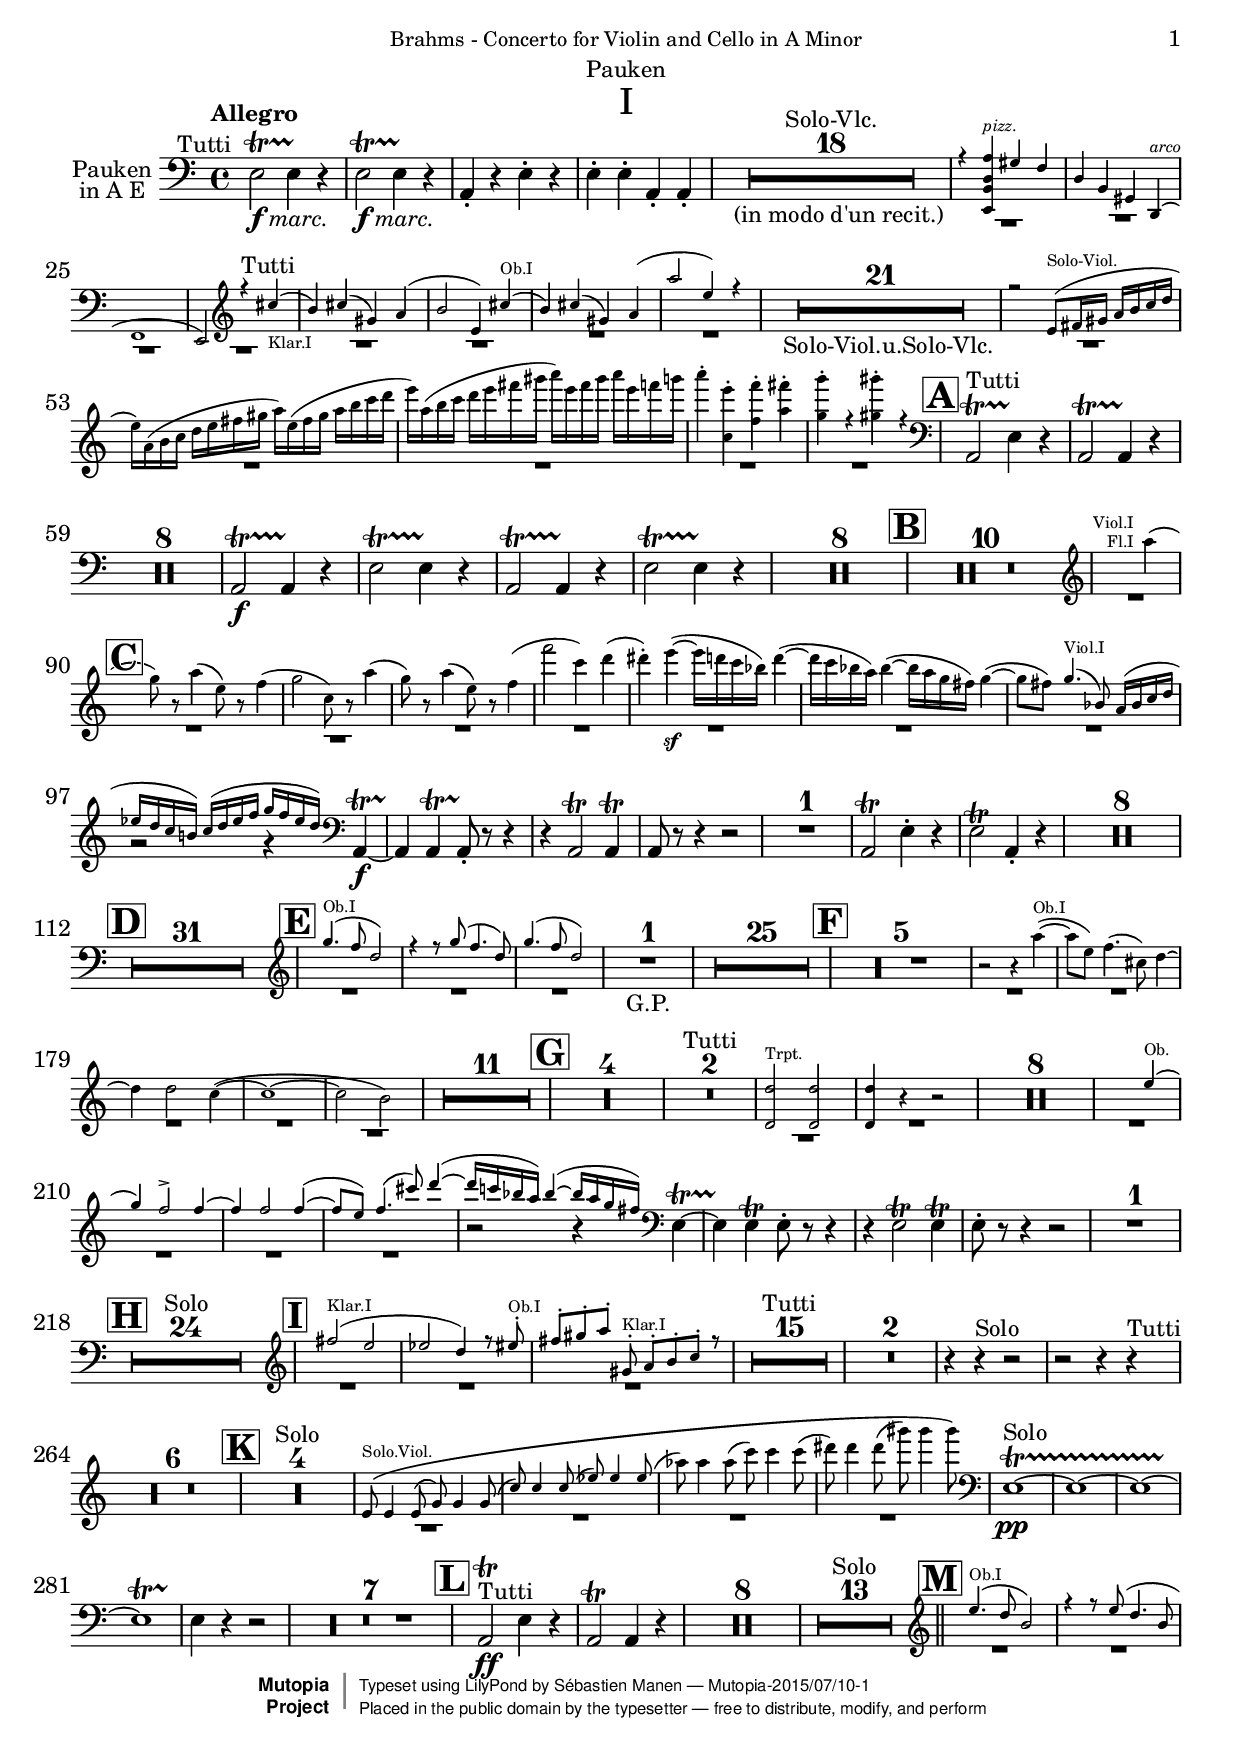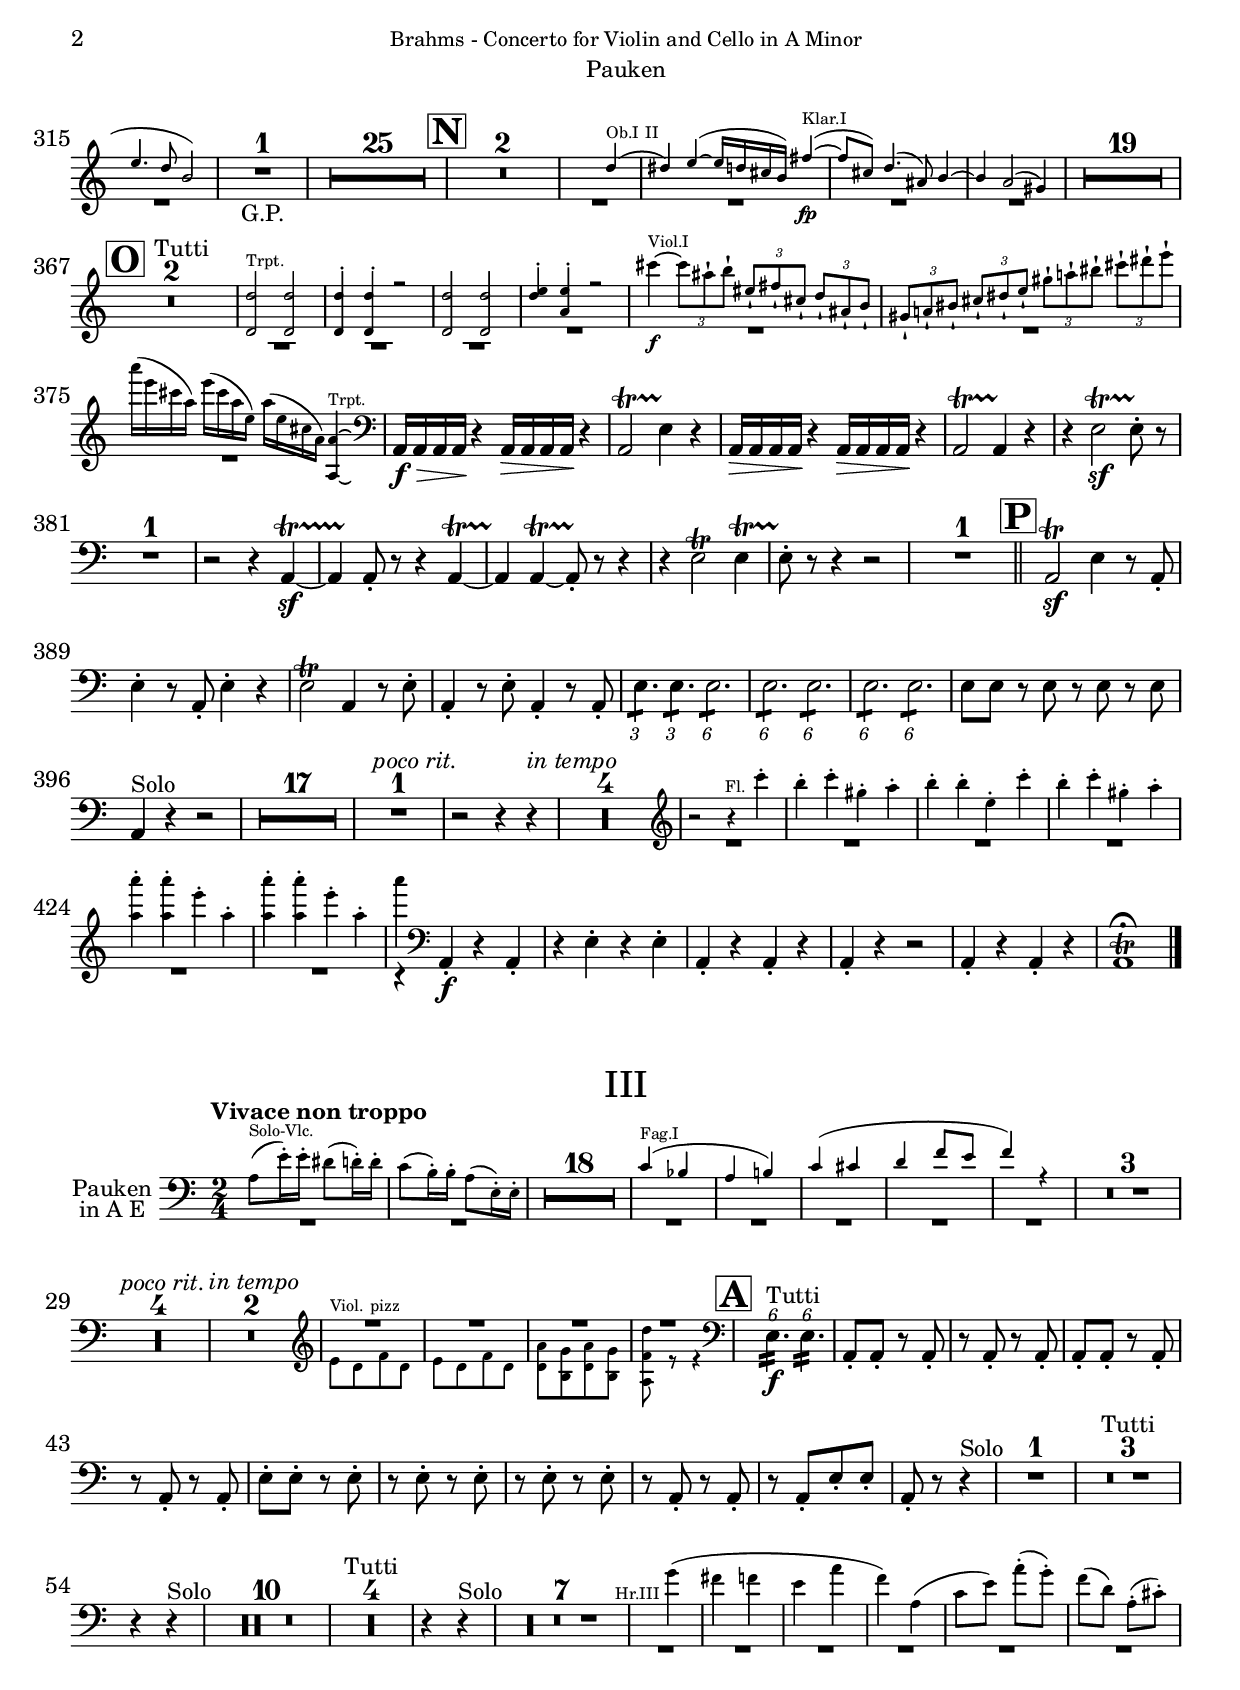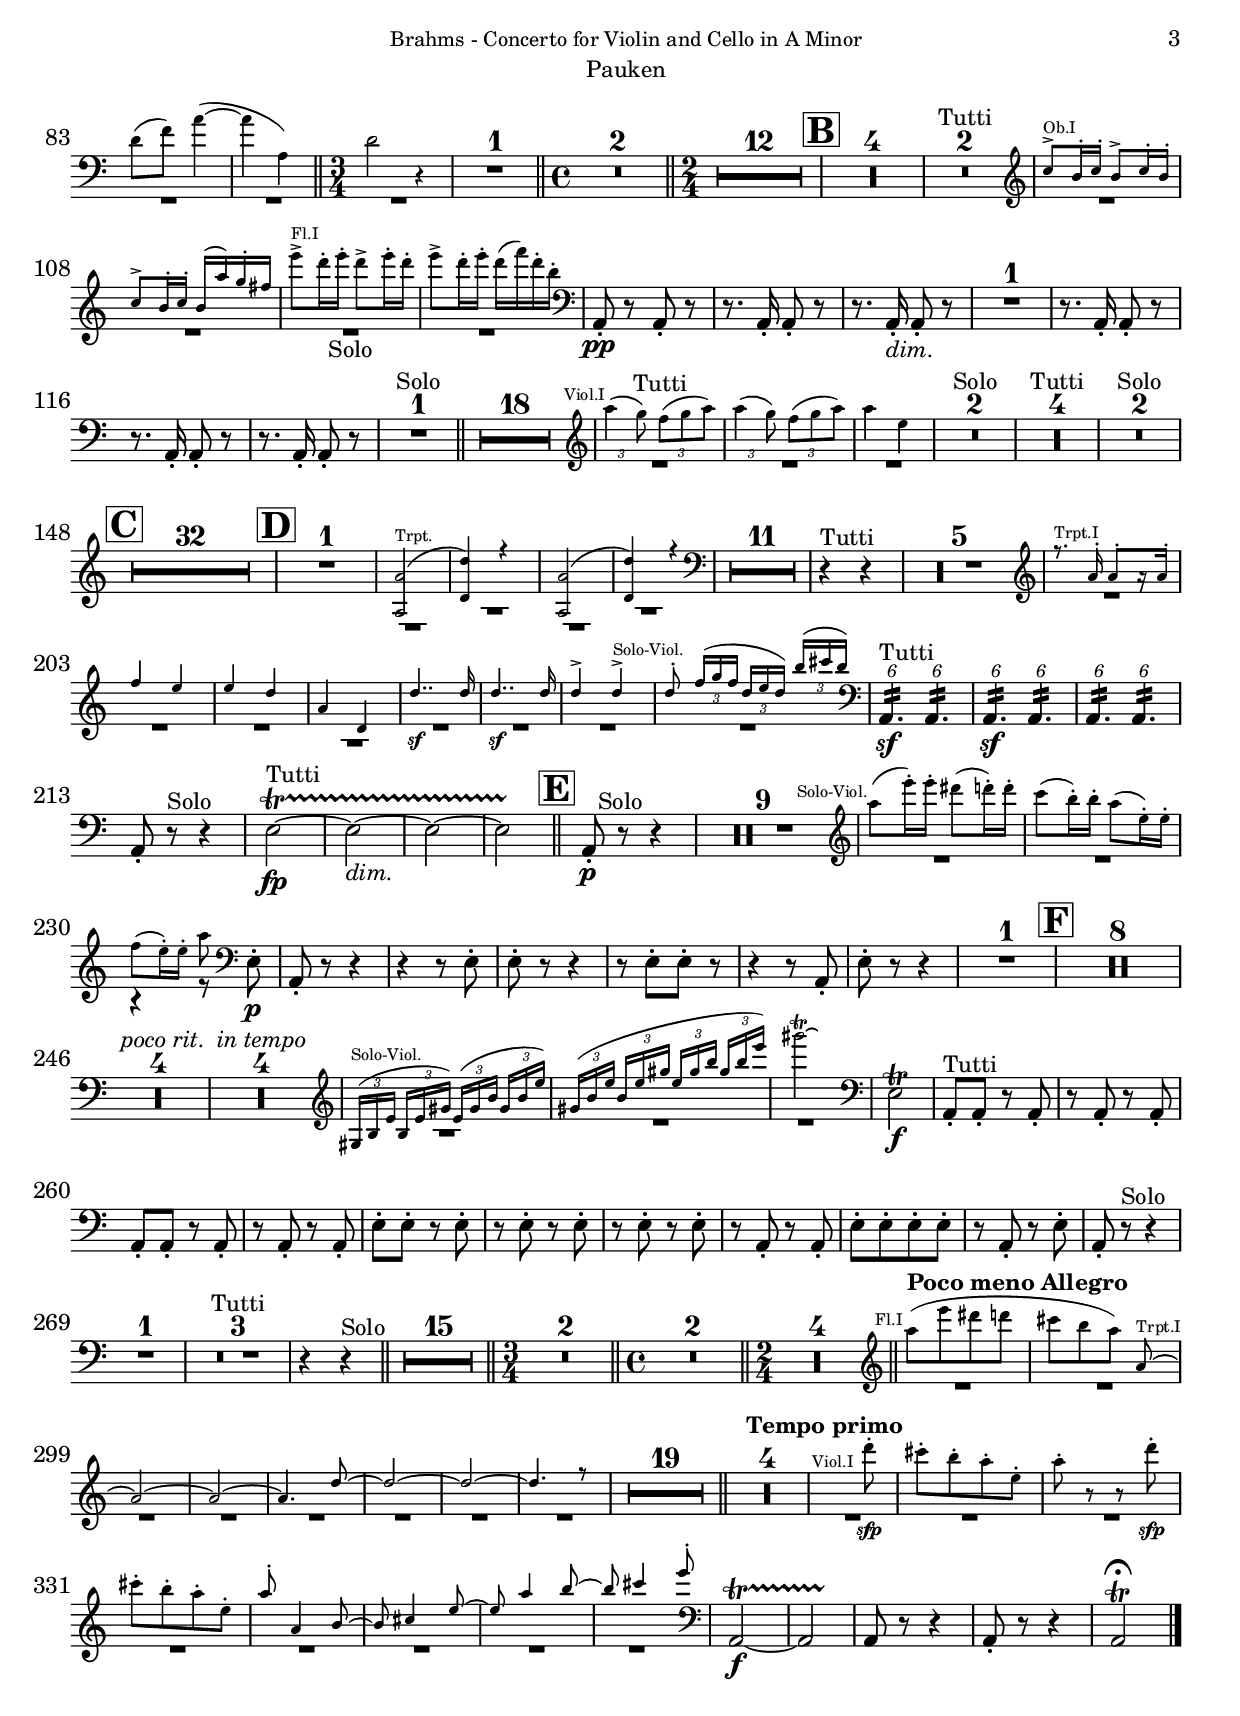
%###############################################################################
%#                               H E A D E R                                   #
%###############################################################################
%
%    Composer            : Johannes Brahms (1833 - 1897)
%    work                : Double Concerto for Violin and Violoncello 
%                          in A minor
%    Source              : Leipzig: Breitkopf & Härtel, 1926-27. Plate J.B. 14.
%    Type of score       : Score for Trumpets
%    Typesetter          : Sébastien MANEN
%    Date of initiation  : Thursday 20 April 2023, 19:50
%
%###############################################################################
%#                          I N C L U D E   F I L E S                          #
%###############################################################################
\version "2.24.1"
\include "./00-Common/DoubleConcerto_Header.ily"
%  work         : Double Concerto Op102
%  typesetter   : Sébastien MANEN
%  date         : Thursday 20 April 2023, 19:50
%###############################################################################
%#                      S H O R T C U T S   S E C T I O N                      #
%###############################################################################
arco = \markup {\italic arco}
benmarc = \markup {\italic {ben marc.}}
benmarccresc = \markup {\italic {ben marc. cresc.}}
crescmarkup = \markup {\italic cresc.}
crescmolto = \markup {\italic {cresc. molto}}
crescpocoapoco = \markup {\italic {cresc. poco a poco}}
dimmarkup = \markup {\italic dim.}
div = \markup {div.}
dolce = \markup {\italic {dolce}}
espress = \markup {\italic {espress.}}
espr = \markup {\italic {espr.}}
express = \markup {\italic {express.}}
flat = \markup { \tiny \flat}
gp = \markup {G.P.}
intempo = \markup {\italic {in tempo}}
legg = \markup {\italic legg.}
marc = \markup {\italic marc.}
marcecrescmolto = \markup {\italic {marc. e cresc. molto}}
moltocrescmark = \markup {\italic {molto cresc.}}
moltoleggieroedolce = \markup { \italic {molto leggiero e dolce}}
pizz = \markup {\italic pizz.}
pocorit = \markup {\italic {poco rit.}}
sempre = \markup {\italic sempre}
solo = \markup {Solo}
tutti = \markup {Tutti}
unis = \markup {unis.}
one = \markup {\tiny \number 1}
two = \markup {\tiny \number 2}
three = \markup {\tiny \number 3}
four = \markup {\tiny \number 4}
five = \markup {\tiny \number 5}
six = \markup {\tiny \number 6}
seven = \markup {\tiny \number 7}
eight = \markup {\tiny \number 8}
nine = \markup {\tiny \number 9}
ten = \markup {\tiny \number 10}
eleven = \markup {\tiny \number 11}
atempo = \markup {\italic {a tempo}}


esprM = \markup {\musicglyph #"scripts.espr"}
pespr = \markup {\dynamic p \musicglyph #"scripts.espr"}
ppespr = \markup {\dynamic pp \musicglyph #"scripts.espr"}


fdim = \markup {\dynamic f \italic dim.}
fespress = \markup {\dynamic f \italic espress.}
moltop = \markup {\italic molto \dynamic p}
pdolcesempre = \markup { \dynamic p \italic {dolce sempre}}
pf = \markup { \concat { \dynamic p \dynamic f } }
pocof = \markup { \italic poco \dynamic f}
pocofmadolce = \markup { \italic poco \dynamic f \italic {ma dolce}}
ppdim = \markup { \dynamic pp \italic dim.}
psempre = \markup {\dynamic p \italic sempre }
fbenmarc = \markup { \dynamic f \italic {ben marc.}}
fespr = \markup { \dynamic f \italic espr.}
ffmarc = \markup { \dynamic ff \italic {marc.}}
ffsempre = \markup {\dynamic ff \italic sempre}
fmarc = \markup { \dynamic f \italic marc.}
fsemprepiu = \markup { \dynamic f \italic {sempre più}}
mfcresc = \markup { \dynamic mf \italic cresc.}
mfdim = \markup {\dynamic mf \italic dim.}
pcresc = \markup { \dynamic p \italic cresc.}
pcrescmolto = \markup { \dynamic p \italic {cresc. molto}}
pdim = \markup { \dynamic p \italic dim.}
pdolce = \markup { \dynamic p \italic dolce}
piuf = \markup {\italic {più} \dynamic f}
piup = \markup {\italic {più} \dynamic p}
plegg = \markup { \dynamic p \italic legg.}
pmamarc = \markup { \dynamic p \italic {ma marc.}}
pmarc = \markup { \dynamic p \italic marc.}
pmarccresc = \markup { \dynamic p \italic { marc. cresc.}}
sempref = \markup { \italic sempre \dynamic f}
ppdolce = \markup { \dynamic pp \italic dolce }
ppsempre = \markup { \dynamic pp \italic {sempre}}

crescD = #(make-dynamic-script (markup #:normal-text #:italic "cresc."))
dimD = #(make-dynamic-script (markup #:normal-text #:italic "dim."))
fbenmarcD = #(make-dynamic-script (markup #:dynamic "f" #:normal-text #:italic "ben marc."))
fesprD = #(make-dynamic-script (markup #:dynamic "f" #:normal-text #:italic "espr."))
ffmarcD = #(make-dynamic-script (markup #:dynamic "ff" #:normal-text #:italic "marc."))
fmarcD = #(make-dynamic-script (markup #:dynamic "f" #:normal-text #:italic "marc."))
fdimD = #(make-dynamic-script (markup #:dynamic "f" #:normal-text #:italic "dim."))
fsemprepiuD = #(make-dynamic-script (markup #:dynamic "f" #:normal-text #:italic "sempre più"))
mfcrescD = #(make-dynamic-script (markup #:dynamic "mf" #:normal-text #:italic "cresc."))
mfdimD = #(make-dynamic-script (markup #:dynamic "mf" #:normal-text #:italic "dim."))
pcrescD = #(make-dynamic-script (markup #:dynamic "p" #:normal-text #:italic "cresc."))
pcrescmoltoD = #(make-dynamic-script (markup #:dynamic "p" #:normal-text #:italic "cresc. molto"))
pdimD = #(make-dynamic-script (markup #:dynamic "p" #:normal-text #:italic "dim."))
ppdimD = #(make-dynamic-script (markup #:dynamic "pp" #:normal-text #:italic "dim."))
pdolceD = #(make-dynamic-script (markup #:dynamic "p" #:normal-text #:italic "dolce"))
piufD = #(make-dynamic-script (markup #:normal-text #:italic "più" #:dynamic "f"))
piupD = #(make-dynamic-script (markup #:normal-text #:italic "più" #:dynamic "p"))
pleggD = #(make-dynamic-script (markup #:dynamic "p" #:normal-text #:italic "legg."))
pmamarcD = #(make-dynamic-script (markup #:dynamic "p" #:normal-text #:italic "ma marc."))
pmarcD = #(make-dynamic-script (markup #:dynamic "p" #:normal-text #:italic "marc."))
semprefD = #(make-dynamic-script (markup #:normal-text #:italic "sempre" #:dynamic "f"))
pocofD = #(make-dynamic-script (markup #:normal-text #:italic "poco" #:dynamic "f"))
ppsempreD = #(make-dynamic-script (markup #:dynamic "pp" #:normal-text #:italic "sempre"))

fpp = #(make-dynamic-script "fpp")
rf = #(make-dynamic-script "rf")
pfD = #(make-dynamic-script "pf")

noFlag = \once \omit Flag
omitBeam = \once \omit Beam


% fonction
mmrLength = #(define-music-function
	(length)
	(number?)
	#{
		\once \override MultiMeasureRest.space-increment = #length
	#}
)
mmrPos = #(define-music-function
	(position)
	(number?)
	#{
		\once \override MultiMeasureRest.staff-position = #(- position 2)
	#}
)
no = {
	\undo \omit MultiMeasureRestNumber
}

ni = {
	\omit MultiMeasureRestNumber
}

textPriority = #(define-music-function
	(parser location priority)
	(number?)
	#{
		\once \override TextScript.script-priority = #priority
	#}
)

markEO = #(define-music-function
	(offset)
	(pair?)
	#{
		\once \override TextScript.layer = #3
		\once \override TextScript.extra-offset = #offset
		\once \override TextScript.whiteout = ##t
		\once \override TextScript.whiteout-style = #'outline
	#}
)

hairpinShorten = #(define-music-function
	(shortLength)
	(pair?)
	#{
		\once \override Hairpin.shorten-pair = #shortLength
	#}
)

tupletOffset = #(define-music-function
	(offset)
	(number?)
	#{
		\once \override TupletNumber.Y-offset = #offset 
	#}
)

dynEO = #(define-music-function
	(offset)
	(pair?)
	#{
		\once \override DynamicText.extra-offset = #offset
		\once \override DynamicText.whiteout = ##t
		\once \override DynamicText.whiteout-style = #'outline
	#}
)

stemOffset = #(define-music-function
	(offset)
	(number?)
	#{
		\once \offset length #offset Stem
	#}
)

beamOffset = #(define-music-function
	(position)
	(pair?)
	#{
		\once \offset positions #position Beam
	#}
)


hairpinEO = #(define-music-function
	(offset)
	(pair?)
	#{
		\once \override Hairpin.extra-offset = #offset
		\once \override Hairpin.whiteout = ##t
		\once \override Hairpin.whiteout-style = #'outline
	#}
)

aIIXoffset = #(define-music-function
	(offset)
	(number?)
	#{
		\once \override CombineTextScript.X-offset = #offset
	#}
)

markWhiteout = {
	\once \override Score.RehearsalMark.layer = #3
	\once \override Score.RehearsalMark.whiteout = #0.75
	\once \override Score.RehearsalMark.whiteout-style = #'outline
}

flattrillmark = \markup { 
	\hspace #1.1
	\concat { 
		\general-align #Y #CENTER {
			\musicglyph #"scripts.trill" 
			\hspace #0.45
			\tiny \flat 
		}
	}
}

trillSpanPadding = #(define-music-function
	(padding)
	(number?)
	#{
		\once \override TrillSpanner.bound-details.right.padding = #padding
	#}
)

markXoffset = #(define-music-function
	(offset)
	(number?)
	#{
		\once \override Score.RehearsalMark.self-alignment-X = #(- offset)
	#}
)

textInSlur = {
	\once \override TextScript.outside-staff-priority = ##f
	\once \override TextScript.slur-padding = #0
	%\once \override TextScript.avoid-slur = #'around
}

scriptInStaff = {
	\once \override Script.outside-staff-priority = ##f
	\once \override Script.slur-padding = #0
	%\once \override Script.avoid-slur = #'around
}


whiteoutMarkup = {
	\once \override Hairpin.layer = #4
	\once \override TextScript.layer = #3
	\once \override TextScript.whiteout = ##t
	\once \override TextScript.whiteout-style = #'outline
}


% https://lists.gnu.org/archive/html/lilypond-user/2020-12/msg00160.html
#(define my-script-alist
	(
		append `(
			(marcato
				(script-stencil . (feta . ("dmarcato" . "umarcato")))
				(padding . 0.20)
				(avoid-slur . outside)
				;;(staff-padding . ())
				(quantize-position . #t)
				(side-relative-direction . ,DOWN))
			(staccatissimo
				(avoid-slur . outside)
				(quantize-position . #t)
				(script-stencil . (feta . ("dstaccatissimo" . "ustaccatissimo")))
				(padding . 0.20)
				(skyline-horizontal-padding . 0.10)
				(side-relative-direction . ,DOWN)
				(toward-stem-shift . 1.0)
				(toward-stem-shift-in-column . 0.0))
		)
	default-script-alist)
)

beamGap = #(define-music-function
	(gap)
	(number?)
	#{
		\once \override Beam.auto-knee-gap = #gap
	#}
)

InCueContext = {
	\override Beam.beam-thickness = #0.30 % 0.30
	\override StemTremolo.beam-thickness = #0.35 % 0.30
	\override Beam.length-fraction = #0.67 % 0.8
	\override Stem.length-fraction = #0.8 % 0.8
%	\override Stem.length = #7
%	\override Beam.length = #7
	\set fontSize = #-3 %-3
}

OutCueContext = {
	\revert Beam.beam-thickness
	\revert StemTremolo.beam-thickness
	\revert Beam.length-fraction
	\revert Stem.length-fraction
%	\override Stem.length = #7
%	\override Beam.length = #7
	\unset fontSize
}

mmrnDown = {
	\once \override MultiMeasureRestNumber.direction = #-1 
}

tempoXoffset = #(define-music-function
	(offset)
	(number?)
	#{
		\once \override Score.MetronomeMark.X-offset = #offset
	#}
)

shiftNote = \once \override NoteColumn.force-hshift = #1

tupletExtraOffset = #(define-music-function
	(offset)
	(pair?)
	#{
		\once \override TupletNumber.extra-offset = #offset 
	#}
)



%%%%%%%%%%%%%%%%%%%%%%%%%%%%%%%%%%%%%%%%%%%%%%%%%%%%%%%%%%%%%%%%%%%%%%%%%%%%%%%%


%aIIOmit = \once \omit Voice.CombineTextScript

%aIIExtraOffset = #(define-music-function
%	(extraoffset)
%	(pair?)
%	#{
%		\once \override CombineTextScript.extra-offset = #extraoffset
%	#}
%)

%arpeggioPadding = #(define-music-function
%	(padding)
%	(number?)
%	#{
%		\once \override Voice.Arpeggio.padding = #padding
%	#}
%)

%beamLeftTwoRightOne = {
%	\set stemLeftBeamCount = #2
%	\set stemRightBeamCount = #1
%}

%beamLeftOneRightTwo = {
%	\set stemLeftBeamCount = #1
%	\set stemRightBeamCount = #2
%}

%setBeamTriple = { 
%	\set subdivideBeams = ##t
%	\set baseMoment = #(ly:make-moment 1/8)
%	\set beatStructure = 2,2,2
%}

%crescText = #(define-music-function
%	(cresctext)
%	(markup?)
%	#{
%		\once \set crescendoText = \markup {\italic { #cresctext } }
%		\once \set crescendoSpanner = #'text
%	#}
%)
%dimText = #(define-music-function
%	(cresctext)
%	(markup?)
%	#{
%		\once \set decrescendoText = \markup {\italic { #cresctext } }
%		\once \set decrescendoSpanner = #'text
%	#}
%)


%dynSpanYoffset = #(define-music-function
%	(offset)
%	(number?)
%	#{
%		\once \override DynamicTextSpanner.bound-details.right.Y = #offset
%	#}
%)


%mmrMinLength = #(define-music-function
%	(length)
%	(number?)
%	#{
%		\once \override MultiMeasureRest.minimum-length = #length
%	#}
%)

%mmrCondens = \once \override MultiMeasureRest.springs-and-rods = #ly:spanner::set-spacing-rods 

%omitMMRN = \omit MultiMeasureRestNumber


%markYoffset = #(define-music-function
%	(offset)
%	(number?)
%	#{
%		\once \override Score.RehearsalMark.Y-offset = #offset
%	#}
%)

%noteShift = #(define-music-function
%	(shift)
%	(number?)
%	#{
%		\once \override NoteColumn.force-hshift = #shift
%	#}
%)

%no = {
%	\undo \omit MultiMeasureRestNumber
%}


%ni = {
%	\omit MultiMeasureRestNumber
%}

%ottavaShorten = #(define-music-function
%	(value)
%	(pair?)
%	#{
%		\once \override Staff.OttavaBracket.shorten-pair = #value
%	#}
%)

%setSextolet = {
%	\set subdivideBeams = ##t
%	\set baseMoment = #(ly:make-moment 1/8)
%	\set beatStructure = 2,2,2,2
%	\override TupletNumber.Y-offset = #-3
%	\override TupletNumber.avoid-slur = #'ignore
%}
%unsetSextolet = {
%	\set subdivideBeams = ##f
%	\revert TupletNumber.Y-offset
%	\revert TupletNumber.avoid-slur
%}


%textOsp = #(define-music-function
%	(prio)
%	(number?)
%	#{
%		\once \override TextScript.outside-staff-priority = #prio
%	#}
%)

%tempoDown = \once \override Score.MetronomeMark.direction = #-1 

%tempoExtraOffset = #(define-music-function
%	(offset)
%	(pair?)
%	#{
%		\once \override Score.MetronomeMark.extra-offset = #offset
%	#}
%)
%tempoEO = #(define-music-function
%	(offset)
%	(pair?)
%	#{
%		\once \override Score.MetronomeMark.extra-offset = #offset
%	#}
%)


%tupletAvoidSlur = \once \override TupletNumber.avoid-slur = #'ignore

%omitTupletNumber = \once \omit Voice.TupletNumber


%tremoloPosition = #(define-music-function
%	(position)
%	(number?)
%	#{
%		\once \override StemTremolo.Y-offset = #position
%	#}
%)

%trillSpanCustom = #(define-music-function
%	(length markup)
%	(number? markup?)
%	% function to create a trill spanner with :
%	%	- specified length
%	%	- specified markup
%	#{
%		\once \override TrillSpanner.minimum-length = #length
%		\once \override TrillSpanner.springs-and-rods = #ly:spanner::set-spacing-rods
%		\once \override Score.TrillSpanner.bound-details.left.text = #markup
%	#}
%)

%trillSpanPadding = #(define-music-function
%	(padding)
%	(number?)
%	% function to create a trill spanner with :
%	%	- specified padding to avoid overlap
%	#{
%		\once \override TrillSpanner.bound-details.right.padding = #padding
%	#}
%)


%naturaltrill = \once \override TrillSpanner.bound-details.left.text = \markup {
%	\concat { 
%		\musicglyph #"scripts.trill" \translate #'(0.5 . 1.05) \tiny \natural 
%	}
%}
%flattrill = \once \override TrillSpanner.bound-details.left.text = \markup {
%	\concat { 
%		\musicglyph #"scripts.trill" \translate #'(0.6 . 0.52) \tiny \flat 
%	}
%}
%sharptrill = \once \override TrillSpanner.bound-details.left.text = \markup {
%	\concat { 
%		\musicglyph #"scripts.trill" \translate #'(0.5 . 1.05) \tiny \sharp  
%	}
%}

%trillflat = \markup { 
%	\general-align #X #CENTER 
%	\concat { 
%		\hspace #2.4 \musicglyph #"scripts.trill" 
%		\translate #'(0.5 . 0.49) \tiny \flat 
%	}
%}



%voltaShorten = #(define-music-function
%	(shortLength)
%	(pair?)
%	#{
%		\once \override Score.VoltaBracket.shorten-pair = #shortLength
%	#}
%)

%whiteoutRehearsalMark = {
%	\override Score.StaffSymbol.layer = #4
%	\override Score.RehearsalMark.layer = #3
%	\once \override Score.RehearsalMark.whiteout = ##t
%	%\once \override Score.RehearsalMark.whiteout-style = #'outline
%}


%whiteoutDynamic = {
%	\once \override DynamicText.whiteout = ##t
%	\once \override DynamicText.whiteout-style = #'outline
%}

%whiteoutMetronomeMark = {
%	\once \override Score.MetronomeMark.whiteout = ##t
%	\once \override Score.MetronomeMark.whiteout-style = #'outline
%}


\include "./00-Common/DoubleConcerto_PaperParts.ily"
\include "./00-Common/DoubleConcerto_LayoutParts.ily"
\include "./00-Common/DoubleConcerto_timeMvt.ily"
%  work         : Double Concerto Op102
%  typesetter   : Sébastien MANEN
%  date         : Thursday 20 April 2023, 19:50
%###############################################################################
%#                    V O I C E   N A M E   :   F L O T E N                    #
%###############################################################################
nameFloteIMvtI = {
	\set Staff.instrumentName = #"Flote I"
	\set Staff.shortInstrumentName = #""
	\set Staff.midiInstrument = #"flute"
}
nameFloteIMvtII = {
	\set Staff.instrumentName = #"Flote I"
	\set Staff.shortInstrumentName = #""
	\set Staff.midiInstrument = #"flute"
}
nameFloteIMvtIII = {
	\set Staff.instrumentName = #"Flote I"
	\set Staff.shortInstrumentName = #""
	\set Staff.midiInstrument = #"flute"
}
nameFloteIIMvtI = {
	\set Staff.instrumentName = #"Flote II"
	\set Staff.shortInstrumentName = #""
	\set Staff.midiInstrument = #"flute"
}
nameFloteIIMvtII = {
	\set Staff.instrumentName = #"Flote II"
	\set Staff.shortInstrumentName = #""
	\set Staff.midiInstrument = #"flute"
}
nameFloteIIMvtIII = {
	\set Staff.instrumentName = #"Flote II"
	\set Staff.shortInstrumentName = #""
	\set Staff.midiInstrument = #"flute"
}
%###############################################################################
%#                     V O I C E   N A M E   :   O B O E                       #
%###############################################################################
nameOboeIMvtI = {
	\set Staff.instrumentName = #"Oboe I"
	\set Staff.shortInstrumentName = #""
	\set Staff.midiInstrument = #"oboe"
}
nameOboeIMvtII = {
	\set Staff.instrumentName = #"Oboe I"
	\set Staff.shortInstrumentName = #""
	\set Staff.midiInstrument = #"oboe"
}
nameOboeIMvtIII = {
	\set Staff.instrumentName = #"Oboe I"
	\set Staff.shortInstrumentName = #""
	\set Staff.midiInstrument = #"oboe"
}
nameOboeIIMvtI = {
	\set Staff.instrumentName = #"Oboe II"
	\set Staff.shortInstrumentName = #""
	\set Staff.midiInstrument = #"oboe"
}
nameOboeIIMvtII = {
	\set Staff.instrumentName = #"Oboe II"
	\set Staff.shortInstrumentName = #""
	\set Staff.midiInstrument = #"oboe"
}
nameOboeIIMvtIII = {
	\set Staff.instrumentName = #"Oboe II"
	\set Staff.shortInstrumentName = #""
	\set Staff.midiInstrument = #"oboe"
}
%###############################################################################
%#               V O I C E   N A M E   :   K L A R I N E T E N                 #
%###############################################################################
nameKlarinetIMvtI = {
	\set Staff.instrumentName = \markup {
		\center-column { \lower #1.5 "Klarinet I" "in A" }
	}
	\set Staff.shortInstrumentName = #""
	\set Staff.midiInstrument = #"clarinet"
}
nameKlarinetIMvtII = {
	\set Staff.instrumentName = \markup {
		\center-column { \lower #1.5 "Klarinet I" "in A" }
	}
	\set Staff.shortInstrumentName = #""
	\set Staff.midiInstrument = #"clarinet"
}
nameKlarinetIMvtIII = {
	\set Staff.instrumentName = \markup {
		\center-column { \lower #1.5 "Klarinet I" "in A" }
	}
	\set Staff.shortInstrumentName = #""
	\set Staff.midiInstrument = #"clarinet"
}
nameKlarinetIIMvtI = {
	\set Staff.instrumentName = \markup {
		\center-column { \lower #1.5 "Klarinet II" "in A" }
	}
	\set Staff.shortInstrumentName = #""
	\set Staff.midiInstrument = #"clarinet"
}
nameKlarinetIIMvtII = {
	\set Staff.instrumentName = \markup {
		\center-column { \lower #1.5 "Klarinet II" "in A" }
	}
	\set Staff.shortInstrumentName = #""
	\set Staff.midiInstrument = #"clarinet"
}
nameKlarinetIIMvtIII = {
	\set Staff.instrumentName = \markup {
		\center-column { \lower #1.5 "Klarinet II" "in A" }
	}
	\set Staff.shortInstrumentName = #""
	\set Staff.midiInstrument = #"clarinet"
}
%###############################################################################
%#                  V O I C E   N A M E   :   F A G O T T O                    #
%###############################################################################
nameFagottoIMvtI = {
	\set Staff.instrumentName = #"Fagotto I"
	\set Staff.shortInstrumentName = #""
	\set Staff.midiInstrument = #"bassoon"
}
nameFagottoIMvtII = {
	\set Staff.instrumentName = #"Fagotto I"
	\set Staff.shortInstrumentName = #""
	\set Staff.midiInstrument = #"bassoon"
}
nameFagottoIMvtIII = {
	\set Staff.instrumentName = #"Fagotto I"
	\set Staff.shortInstrumentName = #""
	\set Staff.midiInstrument = #"bassoon"
}
nameFagottoIIMvtI = {
	\set Staff.instrumentName = #"Fagotto II"
	\set Staff.shortInstrumentName = #""
	\set Staff.midiInstrument = #"bassoon"
}
nameFagottoIIMvtII = {
	\set Staff.instrumentName = #"Fagotto II"
	\set Staff.shortInstrumentName = #""
	\set Staff.midiInstrument = #"bassoon"
}
nameFagottoIIMvtIII = {
	\set Staff.instrumentName = #"Fagotto II"
	\set Staff.shortInstrumentName = #""
	\set Staff.midiInstrument = #"bassoon"
}
%###############################################################################
%#                     V O I C E   N A M E   :   H O R N                       #
%###############################################################################
nameHornIMvtI = {
	\set Staff.instrumentName = \markup {
		\center-column {
			\lower #1 "Horn I"  "in E"
		}
	}
	\set Staff.shortInstrumentName = #""
	\set Staff.midiInstrument = #"trombone"
}
nameHornIMvtII = {
	\set Staff.instrumentName = \markup {
		\center-column {
			\lower #1 "Horn I" "in D"
		}
	}
	\set Staff.shortInstrumentName = #""
	\set Staff.midiInstrument = #"trombone"
}
nameHornIMvtIII = {
	\set Staff.instrumentName = \markup {
		\center-column {
			\lower #1 "Horn I" "in E"
		}
	}
	\set Staff.shortInstrumentName = #""
	\set Staff.midiInstrument = #"trombone"
}
nameHornIIMvtI = {
	\set Staff.instrumentName = \markup {
		\center-column {
			\lower #1 "Horn II" "in E"
		}
	}
	\set Staff.shortInstrumentName = #""
	\set Staff.midiInstrument = #"trombone"
}
nameHornIIMvtII = {
	\set Staff.instrumentName = \markup {
		\center-column {
			\lower #1 "Horn II" "in E"
		}
	}
	\set Staff.shortInstrumentName = #""
	\set Staff.midiInstrument = #"trombone"
}
nameHornIIMvtIII = {
	\set Staff.instrumentName = \markup {
		\center-column {
			\lower #1 "Horn II" "in D"
		}
	}
	\set Staff.shortInstrumentName = #""
	\set Staff.midiInstrument = #"trombone"
}
nameHornIIIMvtI = {
	\set Staff.instrumentName = \markup {
		\center-column {
			\lower #1 "Horn III" "in D"
		}
	}
	\set Staff.shortInstrumentName = #""
	\set Staff.midiInstrument = #"trombone"
}
nameHornIIIMvtII = {
	\set Staff.instrumentName = \markup {
		\center-column {
			\lower #1 "Horn III" "in F"
		}
	}
	\set Staff.shortInstrumentName = #""
	\set Staff.midiInstrument = #"trombone"
}
nameHornIIIMvtIII = {
	\set Staff.instrumentName = \markup {
		\center-column {
			\lower #1 "Horn III" "in D"
		}
	}
	\set Staff.shortInstrumentName = #""
	\set Staff.midiInstrument = #"trombone"
}
nameHornIVMvtI = {
	\set Staff.instrumentName = \markup {
		\center-column {
			\lower #1 "Horn IV" "in D"
		}
	}
	\set Staff.shortInstrumentName = #""
	\set Staff.midiInstrument = #"trombone"
}
nameHornIVMvtII = {
	\set Staff.instrumentName = \markup {
		\center-column {
			\lower #1 "Horn IV" "in F"
		}
	}
	\set Staff.shortInstrumentName = #""
	\set Staff.midiInstrument = #"trombone"
}
nameHornIVMvtIII = {
	\set Staff.instrumentName = \markup {
		\center-column {
			\lower #1 "Horn IV" "in D"
		}
	}
	\set Staff.shortInstrumentName = #""
	\set Staff.midiInstrument = #"trombone"
}
%###############################################################################
%#                  V O I C E   N A M E   :   T R U M P E T                    #
%###############################################################################
nameTrumpetIMvtI = {
	\set Staff.instrumentName = \markup {
		\center-column {
			\lower #1 "Trumpet I" " in D"
		}
	}
	\set Staff.shortInstrumentName = #""
	\set Staff.midiInstrument = #"trumpet"
}
nameTrumpetIMvtII = {
	\set Staff.instrumentName = \markup {
		\center-column {
			\lower #1 "Trumpet I" " in D"
		}
	}
	\set Staff.shortInstrumentName = #""
	\set Staff.midiInstrument = #"trumpet"
}
nameTrumpetIMvtIII = {
	\set Staff.instrumentName = \markup {
		\center-column {
			\lower #1 "Trumpet I" " in D"
		}
	}
	\set Staff.shortInstrumentName = #""
	\set Staff.midiInstrument = #"trumpet"
}
nameTrumpetIIMvtI = {
	\set Staff.instrumentName = \markup {
		\center-column {
			\lower #1 "Trumpet II" " in D"
		}
	}
	\set Staff.shortInstrumentName = #""
	\set Staff.midiInstrument = #"trumpet"
}
nameTrumpetIIMvtII = {
	\set Staff.instrumentName = \markup {
		\center-column {
			\lower #1 "Trumpet II" " in D"
		}
	}
	\set Staff.shortInstrumentName = #""
	\set Staff.midiInstrument = #"trumpet"
}
nameTrumpetIIMvtIII = {
	\set Staff.instrumentName = \markup {
		\center-column {
			\lower #1 "Trumpet II" " in D"
		}
	}
	\set Staff.shortInstrumentName = #""
	\set Staff.midiInstrument = #"trumpet"
}
%###############################################################################
%#                           V O I C E   N A M E S                             #
%###############################################################################
namePaukenMvtI = {
	\set Staff.instrumentName = \markup {
		\center-column {
			\lower #1 "Pauken" "in A E" 
		}
	}
	\set Staff.shortInstrumentName = #""
	\set Staff.midiInstrument = #"timpani"
}
namePaukenMvtIII = {
	\set Staff.instrumentName = \markup {
		\center-column {
			\lower #1 "Pauken" "in A E" 
		}
	}
	\set Staff.shortInstrumentName = #""
	\set Staff.midiInstrument = #"timpani"
}
%###############################################################################
%#                           V O I C E   N A M E S                             #
%###############################################################################
nameVoiceXVI = {
	\set Staff.instrumentName = #"Solo Violin"
	\set Staff.shortInstrumentName = \markup {
		\center-column {
			\lower #1 \line { "Solo-" }
			\line { "Vln" }
		}
	}
	\set Staff.midiInstrument = #"violin"
}
%###############################################################################
%#                           V O I C E   N A M E S                             #
%###############################################################################
nameVoiceXVII = {
	\set Staff.instrumentName = #"Solo Vlc"
	\set Staff.shortInstrumentName = \markup {
		\center-column {
			\lower #1 \line { "Solo-" }
			\line { "Vlc" }
		}
	}
	\set Staff.midiInstrument = #"cello"
}
%###############################################################################
%#                           V O I C E   N A M E S                             #
%###############################################################################
nameVoiceXVIII = {
	\set Staff.instrumentName = #"Violin I"
	\set Staff.shortInstrumentName = #"Vln I"
	\set Staff.midiInstrument = #"violin"
}
%###############################################################################
%#                           V O I C E   N A M E S                             #
%###############################################################################
nameVoiceXIX = {
	\set Staff.instrumentName = #"Violin II"
	\set Staff.shortInstrumentName = #"Vln II"
	\set Staff.midiInstrument = #"violin"
}
%###############################################################################
%#                           V O I C E   N A M E S                             #
%###############################################################################
nameVoiceXX = {
	\set Staff.instrumentName = #"Bratsche"
	\set Staff.shortInstrumentName = #"Br"
	\set Staff.midiInstrument = #"viola"
}
%###############################################################################
%#                           V O I C E   N A M E S                             #
%###############################################################################
nameVoiceXXI = {
	\set Staff.instrumentName = #"Violoncell"
	\set Staff.shortInstrumentName = #"Vlc"
	\set Staff.midiInstrument = #"cello"
}
%###############################################################################
%#                           V O I C E   N A M E S                             #
%###############################################################################
nameVoiceXXII = {
	\set Staff.instrumentName = #"Kontrabaß"
	\set Staff.shortInstrumentName = #"K.B."
	\set Staff.midiInstrument = #"contrabass"
}

\include "./00-Common/DoubleConcerto_CueVoice.ily"
%  work         : Double Concerto Op102
%  typesetter   : Sébastien MANEN
%  date         : Thursday 20 April 2023, 19:50
%###############################################################################
%#                       T E M P I  C O N D U C T O R S                        #
%###############################################################################
tempiMvtI = {
	\tempo "Allegro"
	s1*413
	% bar 414
	\tempo "poco rit."
	s1 s2.
	% bar 415.75
	\tempo "in tempo"
}
tempiMvtII = {
	\tempo "Andante"
}
tempiMvtIII = {
	\tempo "Vivace non troppo"
	s2*28
	% bar 29
	\tempo "poco rit."
	s2*4
	% bar 33
	\tempo "in tempo"
	s2*52 s2.*2 s1*2 s2*157
	% bar 246
	\tempo "poco rit."
	s2*4
	% bar 250
	\tempo "in tempo"
	s2*39 s2.*2 s1*2 s2*4
	% bar 297
	\tempo "Poco meno Allegro"
	s2*27
	% bar 324
	\tempo "Tempo primo"
}
%###############################################################################
%#                            T E M P I   P A R T S                            #
%###############################################################################
tempiPartMvtI = {
	\tag #'(floteI floteII oboeI oboeII klarinetI klarinetII fagottoI fagottoII
		hornI hornII hornIII hornIV trumpetI trumpetII pauken soloViolin 
		soloCello violinI violinII Bratsche violoncell kontrabass) {
		\tempo "Allegro"
	}
	s1*413
	%%%%%%%%%%%%%%%%%%%%%%
	% bar 414
	%%%%%%%%%%%%%%%%%%%%%%
	\tag #'(floteI floteII oboeI oboeII klarinetI klarinetII fagottoI fagottoII
		hornI hornII hornIII hornIV trumpetI trumpetII pauken soloViolin 
		soloCello violinI violinII Bratsche violoncell kontrabass) {
		\tempo \markup {
			\italic \medium "poco rit."
		}
	}
	s1 s2.
	%%%%%%%%%%%%%%%%%%%%%%
	% bar 415.75
	%%%%%%%%%%%%%%%%%%%%%%
	\tag #'(floteI floteII oboeI oboeII klarinetI klarinetII fagottoI fagottoII
		hornI hornII hornIII hornIV trumpetI trumpetII pauken soloViolin 
		soloCello violinI violinII Bratsche violoncell kontrabass) {
		\tempo \markup {
			\medium \italic "in tempo"
		}
	}
}
tempiPartMvtII = {
	\tag #'(floteI floteII oboeI oboeII klarinetI klarinetII fagottoI fagottoII
		hornI hornII hornIII hornIV trumpetI trumpetII pauken soloViolin 
		soloCello violinI violinII Bratsche violoncell kontrabass) {
		\tempo "Andante"
	}
}
tempiPartMvtIII = {
	\tag #'(floteI floteII oboeI oboeII klarinetI klarinetII fagottoI fagottoII
		hornI hornII hornIII hornIV trumpetI trumpetII pauken soloViolin 
		soloCello violinI violinII Bratsche violoncell kontrabass) {
		\tempo "Vivace non troppo"
	}
	s2*28
	%%%%%%%%%%%%%%%%%%%%%%
	% bar 29
	%%%%%%%%%%%%%%%%%%%%%%
	\tag #'(floteI floteII oboeI oboeII klarinetI klarinetII fagottoI fagottoII
		   trumpetII  soloViolin 
		soloCello violinI violinII Bratsche violoncell kontrabass) {
		\tempo \markup {
			\medium \italic "poco rit."
		}
	}
	\tag #'(hornI hornII hornIII hornIV trumpetI pauken) {
		\tempoXoffset #-1
		\tempo \markup {
			\medium \italic "poco rit."
		}
	}
	s2*4
	%%%%%%%%%%%%%%%%%%%%%%
	% bar 33
	%%%%%%%%%%%%%%%%%%%%%%
	\tag #'(floteI floteII oboeII klarinetI klarinetII fagottoI fagottoII
		   trumpetII  soloViolin 
		soloCello violinI violinII Bratsche violoncell kontrabass) {
		\tempo \markup {
			\medium \italic "in tempo"
		}
	}
	\tag #'(oboeI hornI hornII hornIII hornIV trumpetI pauken) {
		\tempoXoffset #-2
		\tempo \markup {
			\medium \italic "in tempo"
		}
	}
	s2*52 s2.*2 s1*2 s2*157
	%%%%%%%%%%%%%%%%%%%%%%
	% bar 246
	%%%%%%%%%%%%%%%%%%%%%%
	\tag #'(oboeI  klarinetI  fagottoI fagottoII
		hornIII hornIV trumpetI trumpetII  soloViolin 
		soloCello violinI violinII Bratsche violoncell kontrabass) {
		\tempo \markup {
			\medium \italic "poco rit."
		}
	}
	\tag #'(floteI floteII oboeII klarinetII hornI hornII pauken) {
		\tempoXoffset #-1
		\tempo \markup {
			\medium \italic "poco rit."
		}
	}
	s2*4
	%%%%%%%%%%%%%%%%%%%%%%
	% bar 250
	%%%%%%%%%%%%%%%%%%%%%%
	\tag #'(oboeI  klarinetI  fagottoI fagottoII
		 hornIV trumpetI  soloViolin 
		soloCello violinI violinII Bratsche violoncell kontrabass) {
		\tempo \markup {
			\medium \italic "in tempo"
		}
	}
	\tag #'(floteI floteII oboeII klarinetII hornI hornII hornIII trumpetII 
		pauken) {
		\tempoXoffset #-1.5
		\tempo \markup {
			\medium \italic "in tempo"
		}
	}
	s2*39 s2.*2 s1*2 s2*4
	%%%%%%%%%%%%%%%%%%%%%%
	% bar 297
	%%%%%%%%%%%%%%%%%%%%%%
	\tag #'(floteI floteII oboeI oboeII klarinetI klarinetII fagottoI fagottoII
		hornI hornII hornIII trumpetI trumpetII pauken soloViolin 
		soloCello violinI violinII Bratsche violoncell kontrabass) {
		\tempo "Poco meno Allegro"
	}
	\tag #'(hornIV) {
		\tempo \markup {
			\column { \lower #1.5 "Poco meno" "Allegro" }
		}
	}
	s2*27
	%%%%%%%%%%%%%%%%%%%%%%
	% bar 324
	%%%%%%%%%%%%%%%%%%%%%%
	\tag #'(floteI floteII oboeI oboeII  fagottoI 
		hornI hornII hornIV  pauken soloViolin 
		soloCello violinI violinII Bratsche violoncell kontrabass) {
		\tempo "Tempo primo"
	}
	\tag #'(klarinetI fagottoII) {
		\tempoXoffset #-3 
		\tempo \markup {
			\column { \lower #1.5 "Tempo" "primo" }
		}
	}
	\tag #'(hornIII) {
		\tempoXoffset #-1 
		\tempo \markup {
			\column { \lower #1.5 "Tempo" "primo" }
		}
	}
	\tag #'(klarinetII trumpetI trumpetII) {
		\tempo \markup {
			\column { \lower #1.5 "Tempo" "primo" }
		}
	}
}

%  work         : Double Concerto Op102
%  typesetter   : Sébastien MANEN
%  date         : Thursday 20 April 2023, 19:50
%###############################################################################
%#                      P A R T   S C O R E   F O R M A T                      #
%###############################################################################
formatPaukenMvtI = {
	\override Score.NonMusicalPaperColumn.line-break-permission = ##f
	\override Score.NonMusicalPaperColumn.page-break-permission = ##f
	\overrideProperty Score.NonMusicalPaperColumn.line-break-system-details #'(
		(Y-offset . 7.2)
	)
	s1*24 \break
	\overrideProperty Score.NonMusicalPaperColumn.line-break-system-details #'(
		(Y-offset . 21.38)
	)
	s1*28 \break
	\overrideProperty Score.NonMusicalPaperColumn.line-break-system-details #'(
		(Y-offset . 32.06)
	)
	s1*6 \break
	\overrideProperty Score.NonMusicalPaperColumn.line-break-system-details #'(
		(Y-offset . 46.18)
	)
	s1*31 \break
	\overrideProperty Score.NonMusicalPaperColumn.line-break-system-details #'(
		(Y-offset . 58.27)
	)
	s1*7 \break
	\overrideProperty Score.NonMusicalPaperColumn.line-break-system-details #'(
		(Y-offset . 72.5)
	)
	s1*15 \break
	\overrideProperty Score.NonMusicalPaperColumn.line-break-system-details #'(
		(Y-offset . 83.87)
	)
	s1*67 \break
	\overrideProperty Score.NonMusicalPaperColumn.line-break-system-details #'(
		(Y-offset . 96.56)
	)
	s1*31 \break
	\overrideProperty Score.NonMusicalPaperColumn.line-break-system-details #'(
		(Y-offset . 108.35)
	)
	s1*8 \break
	\overrideProperty Score.NonMusicalPaperColumn.line-break-system-details #'(
		(Y-offset . 121.87)
	)
	s1*46 \break
	\overrideProperty Score.NonMusicalPaperColumn.line-break-system-details #'(
		(Y-offset . 133.64)
	)
	s1*17 \break
	\overrideProperty Score.NonMusicalPaperColumn.line-break-system-details #'(
		(Y-offset . 146.95)
	)
	s1*34 \pageBreak
	\overrideProperty Score.NonMusicalPaperColumn.line-break-system-details #'(
		(Y-offset . 8)
	)
	s1*52 \break
	\overrideProperty Score.NonMusicalPaperColumn.line-break-system-details #'(
		(Y-offset . 19.78)
	)
	s1*8 \break
	\overrideProperty Score.NonMusicalPaperColumn.line-break-system-details #'(
		(Y-offset . 31.58)
	)
	s1*6 \break
	\overrideProperty Score.NonMusicalPaperColumn.line-break-system-details #'(
		(Y-offset . 45.17)
	)
	s1*8 \break
	\overrideProperty Score.NonMusicalPaperColumn.line-break-system-details #'(
		(Y-offset . 59.07)
	)
	s1*7 \break
	\overrideProperty Score.NonMusicalPaperColumn.line-break-system-details #'(
		(Y-offset . 69.55)
	)
	s1*28 \break
	\overrideProperty Score.NonMusicalPaperColumn.line-break-system-details #'(
		(Y-offset . 81.04)
	)
	s1*8 
}
formatPaukenMvtIII = {
	\override Score.NonMusicalPaperColumn.line-break-permission = ##f
	\override Score.NonMusicalPaperColumn.page-break-permission = ##f
	\overrideProperty Score.NonMusicalPaperColumn.line-break-system-details #'(
		(Y-offset . 103.38)
	)
	s2*28 \break
	\overrideProperty Score.NonMusicalPaperColumn.line-break-system-details #'(
		(Y-offset . 119.83)
	)
	s2*14 \break
	\overrideProperty Score.NonMusicalPaperColumn.line-break-system-details #'(
		(Y-offset . 133.54)
	)
	s2*11 \break
	\overrideProperty Score.NonMusicalPaperColumn.line-break-system-details #'(
		(Y-offset . 146.54)
	)
	s2*29 \pageBreak
	\overrideProperty Score.NonMusicalPaperColumn.line-break-system-details #'(
		(Y-offset . 7)
	)
	s2*2 s2.*2 s1*2 s2*19 \break
	\overrideProperty Score.NonMusicalPaperColumn.line-break-system-details #'(
		(Y-offset . 19.06)
	)
	s2*8 \break
	\overrideProperty Score.NonMusicalPaperColumn.line-break-system-details #'(
		(Y-offset . 32.98)
	)
	s2*32 \break
	\overrideProperty Score.NonMusicalPaperColumn.line-break-system-details #'(
		(Y-offset . 45.93)
	)
	s2*55 \break
	\overrideProperty Score.NonMusicalPaperColumn.line-break-system-details #'(
		(Y-offset . 57.55)
	)
	s2*10 \break
	\overrideProperty Score.NonMusicalPaperColumn.line-break-system-details #'(
		(Y-offset . 70.89)
	)
	s2*17 \break
	\overrideProperty Score.NonMusicalPaperColumn.line-break-system-details #'(
		(Y-offset . 84.1)
	)
	s2*16 \break
	\overrideProperty Score.NonMusicalPaperColumn.line-break-system-details #'(
		(Y-offset . 94.7)
	)
	s2*14 \break
	\overrideProperty Score.NonMusicalPaperColumn.line-break-system-details #'(
		(Y-offset . 111.03)
	)
	s2*9 \break
	\overrideProperty Score.NonMusicalPaperColumn.line-break-system-details #'(
		(Y-offset . 119.88)
	)
	s2*20 s2.*2 s1*2 s2*6 \break
	\overrideProperty Score.NonMusicalPaperColumn.line-break-system-details #'(
		(Y-offset . 133.61)
	)
	s2*32 \break
	\overrideProperty Score.NonMusicalPaperColumn.line-break-system-details #'(
		(Y-offset . 145.87)
	)
	s2*10 
}

%  work         : Double Concerto Op102
%  typesetter   : Sébastien MANEN
%  date         : Thursday 20 April 2023, 19:50
%###############################################################################
%#                          M U S I C   S E C T I O N                          #
%###############################################################################
musicPaukenMvtI = \relative c {
	\clef bass
	\key a \minor
%	\transposition a
% Bars 1 to 5
	\trillSpanPadding #-1 e2\startTrillSpan_\fmarc-\offset X-offset -7 ^\tutti e4\stopTrillSpan r
	\trillSpanPadding #-1 e2\startTrillSpan_\fmarc e4\stopTrillSpan r
	a,-. r e'-. r
	e-. e-. a,-. a-.
	\textLengthOn <>_\markup {(in modo d'un recit.)} R1*18^\markup {Solo-Vlc.} \textLengthOff
% Bars 6 to 10
	
% Bars 11 to 15
	
% Bars 16 to 20
	
% Bars 21 to 25
	
	
	\ni \mmrPos #-8 R1
	\mmrPos #-7 R
	\mmrPos #-7 R
% Bars 26 to 30
	<<\mmrPos #-7 R1 {s2 \clef treble s^\tutti } >>
	\mmrPos #-6 R1
	\mmrPos #-6 R
	\mmrPos #-4 R
	\mmrPos #-4 R \no
% Bars 31 to 35
	\textLengthOn <>_\markup {Solo-Viol.u.Solo-Vlc.} R1*21 \textLengthOff
% Bars 36 to 40
	
% Bars 41 to 45
	
% Bars 46 to 50
	
% Bars 51 to 55
	
	\ni \mmrPos #-6 R1
	\mmrPos #-4 R
	\mmrPos #-4 R
	\mmrPos #-4 R
% Bars 56 to 60
	\mmrPos #-4 R \mark \default \clef bass \no
	\trillSpanPadding #-1 a2\startTrillSpan^\tutti e'4\stopTrillSpan r
	\trillSpanPadding #-1 a,2\startTrillSpan a4\stopTrillSpan r
	R1*8
% Bars 61 to 65
	
% Bars 66 to 70
	
	\trillSpanPadding #-1 a2\startTrillSpan\f a4\stopTrillSpan r
	\trillSpanPadding #-1 e'2\startTrillSpan e4\stopTrillSpan r
	\trillSpanPadding #-1 a,2\startTrillSpan a4\stopTrillSpan r
	\trillSpanPadding #-1 e'2\startTrillSpan e4\stopTrillSpan r
% Bars 71 to 75
	R1*8
% Bars 76 to 80
	
	
	\mark \default
	R1*10
% Bars 81 to 85
	
% Bars 86 to 90
	
	
	
	\ni \clef treble \mmrPos #-4 R1 \markWhiteout \mark \default
	\mmrPos #-4 R
% Bars 91 to 95
	\mmrPos #-6 R
	\mmrPos #-4 R
	\mmrPos #-4 R
	\mmrPos #-4 R
	\mmrPos #-4 R
% Bars 96 to 100
	\mmrPos #-4 R \no
	r2 r4 \clef bass a,\f~\startTrillSpan
	a\stopTrillSpan a\startTrillSpan a8-.\stopTrillSpan r r4
	r a2\trill a4\trill
	a8 r r4 r2
% Bars 101 to 105
	R1
	a2\trill e'4-. r
	e2\trill a,4-. r
	R1*8
% Bars 106 to 110
	
% Bars 111 to 115
	\mark \default
	R1*31
% Bars 116 to 120
	
% Bars 121 to 125
	
% Bars 126 to 130
	
% Bars 131 to 135
	
% Bars 136 to 140
	
% Bars 141 to 145
	
	\mark \default
	\ni \clef treble \mmrPos #-4 R1
	\mmrPos #-4 R
	\mmrPos #-4 R \no
% Bars 146 to 150
	R1_\gp
	R1*25
% Bars 151 to 155
	
% Bars 156 to 160
	
% Bars 161 to 165
	
% Bars 166 to 170
	
% Bars 171 to 175
	\mark \default
	R1*5
% Bars 176 to 180
	
	\ni \mmrPos #-4 R1
	\mmrPos #-4 R
	\mmrPos #-4 R
	\mmrPos #-4 R
% Bars 181 to 185
	\mmrPos #-6 R \no
	R1*11
% Bars 186 to 190
	
% Bars 191 to 195
	
	\mark \default
	R1*4
	
	
% Bars 196 to 200
	
	R1*2^\tutti
	
	\ni \mmrPos #-7 R1
	\mmrPos #-4 R \no
% Bars 201 to 205
	R1*8
% Bars 206 to 210
	
	
	
	\ni \mmrPos #-4 R1
	\mmrPos #-4 R
% Bars 211 to 215
	\mmrPos #-4 R
	\mmrPos #-4 R \no
	r2 r4 \clef bass \trillSpanPadding #-2 e'4\startTrillSpan~
	e\stopTrillSpan e4\trill e8-. r r4
	r4 e2\trill e4\trill
% Bars 216 to 220
	e8-. r r4 r2
	R1 \mark \default
	R1*24^\solo
% Bars 221 to 225
	
% Bars 226 to 230
	
% Bars 231 to 235
	
% Bars 236 to 240
	
% Bars 241 to 245
	\mark \default
	\ni \clef treble \mmrPos #-4 R1
	\mmrPos #-4 R1
	\mmrPos #-4 R \no
	R1*15^\tutti
% Bars 246 to 250
	
% Bars 251 to 255
	
% Bars 256 to 260
	
	
	
	
	R1*2
% Bars 261 to 265
	
	r4 r^\solo r2
	r r4 r^\tutti
	R1*6
	
% Bars 266 to 270
	
	
	
	\mark #11
	R1*4^\solo
% Bars 271 to 275
	
	
	
	\ni \mmrPos #-6 R1
	\mmrPos #-4 R
% Bars 276 to 280
	\mmrPos #-4 R
	\mmrPos #-4 R \clef bass \no
	e1\pp~\startTrillSpan^\solo
	e~
	e~
% Bars 281 to 285
	e
	e4\stopTrillSpan r r2
	R1*7
% Bars 286 to 290
	
	
	
	\mark \default
	a,2\ff\trill^\tutti e'4 r
% Bars 291 to 295
	a,2\trill a4 r
	R1*8
	
	
	
% Bars 296 to 300
	
	
	
	
	R1*13^\solo
% Bars 301 to 305
	
% Bars 306 to 310
	
% Bars 311 to 315
	
	\bar "||" \mark \default
	\ni \clef treble \mmrPos #-4 R1
	\mmrPos #-4 R
	\mmrPos #-4 R \no
% Bars 316 to 320
	R1_\gp
	R1*25
% Bars 321 to 325
	
% Bars 326 to 330
	
% Bars 331 to 335
	
% Bars 336 to 340
	
% Bars 341 to 345
	\mark \default
	R1*2
	
	\ni \mmrPos #-4 R1
	\mmrPos #-4 R
% Bars 346 to 350
	\mmrPos #-4 R
	\mmrPos #-4 R \no
	R1*19
% Bars 351 to 355
	
% Bars 356 to 360
	
% Bars 361 to 365
	
% Bars 366 to 370
	\mark \default
	R1*2-\offset X-offset 1 ^\tutti
	
	\ni \mmrPos #-7 R1
	\mmrPos #-7 R
% Bars 371 to 375
	\mmrPos #-7 R
	\mmrPos #-4 R
	\mmrPos #-4 R
	\mmrPos #-4 R
	\mmrPos #-4 R \clef bass \no
% Bars 376 to 380
	a16\f\> a a a\! r4 a16\> a a a\! r4
	\trillSpanPadding #-1 a2\startTrillSpan e'4\stopTrillSpan r
	a,16\> a a a\! r4 a16\> a a a\! r4
	\trillSpanPadding #-1 a2\startTrillSpan a4\stopTrillSpan r
	r \trillSpanPadding #-1 e'2\sf\startTrillSpan e8-.\stopTrillSpan r
% Bars 381 to 385
	R1
	r2 r4 a,\sf\startTrillSpan~
	a a8-.\stopTrillSpan r r4 \trillSpanPadding #-1 a\startTrillSpan~
	a\stopTrillSpan \trillSpanPadding #-1 a\startTrillSpan~ a8-.\stopTrillSpan r r4
	r e'2\trill \trillSpanPadding #-1 e4\startTrillSpan
% Bars 386 to 390
	e8-.\stopTrillSpan r r4 r2
	R1 \bar "||" \mark \default
	a,2\sf\trill e'4 r8 a,-.
	e'4-. r8 a,-. e'4-. r
	e2\trill a,4 r8 e'-.
% Bars 391 to 395
	a,4-. r8 e'-. a,4-. r8 a-.
	\tuplet 3/2 4 {e'4.:8 e: } \tuplet 6/4 2 {e2.:
	e: e:
	e: e: }
	e8 e r e r e r e
% Bars 396 to 400
	a,4^\solo r r2
	R1*17
% Bars 401 to 405
	
% Bars 406 to 410
	
% Bars 411 to 415
	
	
	
	R1
	r2 r4 r
% Bars 416 to 420
	R1*4
	
	
	
	\ni \clef treble \mmrPos #-4 R1
% Bars 421 to 425
	\mmrPos #-4 R
	\mmrPos #-4 R
	\mmrPos #-4 R
	\mmrPos #-4 R
	\mmrPos #-4 R \no
% Bars 426 to 430
	r4 \clef bass a-.\f r a-.
	r e'-. r e-.
	a,-. r a-. r
	a-. r r2
	a4-. r a-. r
% Bar 431
	a1\trill\fermata \bar "|."
}

%  work         : Double Concerto Op102
%  typesetter   : Sébastien MANEN
%  date         : Thursday 20 April 2023, 19:50
%###############################################################################
%#                          M U S I C   S E C T I O N                          #
%###############################################################################
musicPaukenMvtIII = \relative c {
	\clef bass
	\key a \minor
%	\transposition a
% Bars 1 to 5
	\ni \mmrPos #-4 R2
	\mmrPos #-4 R \no
	R2*18
% Bars 6 to 10
	
% Bars 11 to 15
	
% Bars 16 to 20
	
% Bars 21 to 25
	\ni \mmrPos #-4 R2
	\mmrPos #-4 R
	\mmrPos #-4 R
	\mmrPos #-4 R
	\mmrPos #-4 R \no
% Bars 26 to 30
	R2*3
	
	
	\mmrLength #2 R2*4
% Bars 31 to 35
	
	
	\mmrLength #2 R2*2
	
	\ni \clef treble \mmrPos #4 R2
% Bars 36 to 40
	\mmrPos #4 R
	\mmrPos #4 R
	\mmrPos #4 R \no \mark \default \clef bass
	\tupletUp \tuplet 6/4 4 {e4.:16\f^\tutti e:} \tupletNeutral
	a,8-. a-. r a-.
% Bars 41 to 45
	r a-. r a-.
	a-. a-. r a-.
	r a-. r a-.
	e'-. e-. r e-.
	r e-. r e-.
% Bars 46 to 50
	r e-. r e-.
	r a,-. r a-.
	r a-. e'-. e-.
	a,-. r r4^\solo
	R2
% Bars 51 to 55
	R2*3^\tutti
	
	
	r4 r^\solo
	R2*10
% Bars 56 to 60
	
% Bars 61 to 65
	
	
	
	
	R2*4^\tutti
% Bars 66 to 70
	
	
	
	r4 r^\solo
	R2*7
% Bars 71 to 75
	
	
	
	
	
% Bars 76 to 80
	
	\ni \mmrPos #-4 R2
	\mmrPos #-4 R
	\mmrPos #-4 R
	\mmrPos #-4 R
% Bars 81 to 85
	\mmrPos #-4 R
	\mmrPos #-4 R
	\mmrPos #-4 R
	\mmrPos #-4 R \bar "||"
	\time 3/4 \mmrPos #-4 R2. \no
% Bars 86 to 90
	R2. \bar "||"
	\time 4/4 R1*2
	\bar "||"
	\timeMvtIII R2*12
% Bars 91 to 95
	
% Bars 96 to 100
	
	
	
	
	\mark \default
% Bars 101 to 105
	R2*4
	
	
	
	R2*2^\tutti
% Bars 106 to 110
	
	\ni \clef treble \mmrPos #-4 R2
	\mmrPos #-4 R
	\mmrPos #-4 R_\solo
	\mmrPos #-4 R \no \clef bass
% Bars 111 to 115
	a8-.\pp r a-. r
	r8. a16-. a8-. r
	r8. a16-._\dimmarkup a8-. r
	R2
	r8. a16-. a8-. r
% Bars 116 to 120
	r8. a16-. a8-. r
	r8. a16-. a8-. r
	R2^\solo \bar "||"
	R2*18
% Bars 121 to 125
	
% Bars 126 to 130
	
% Bars 131 to 135
	
% Bars 136 to 140
	
	\ni \clef treble \mmrPos #-4 R2^\tutti
	\mmrPos #-4 R
	\mmrPos #-4 R \no \clef treble
	R2*2^\solo
% Bars 141 to 145
	
	R2*4^\tutti
	
	
	
% Bars 146 to 150
	R2*2^\solo
	\mark \default
	R2*32
% Bars 151 to 155
	
% Bars 156 to 160
	
% Bars 161 to 165
	
% Bars 166 to 170
	
% Bars 171 to 175
	
% Bars 176 to 180
	
	
	
	\mark \default
	R2
% Bars 181 to 185
	\ni \clef treble \mmrPos #-10 R2
	\mmrPos #-7 R
	\mmrPos #-10 R
	\mmrPos #-7 R \no \clef bass
	R2*11
% Bars 186 to 190
	
% Bars 191 to 195
	
% Bars 196 to 200
	r4^\tutti r
	R2*5
% Bars 201 to 205
	
	\ni \clef treble \mmrPos #-4 R2
	\mmrPos #-4 R
	\mmrPos #-4 R
	\mmrPos #-7 R
% Bars 206 to 210
	\mmrPos #-4 R
	\mmrPos #-4 R
	\mmrPos #-4 R
	\mmrPos #-4 R \clef bass \no
	\tuplet 6/4 4 {a4.:16\sf^\tutti a:}
% Bars 211 to 215
	\tuplet 6/4 4 {a4.:16\sf a:}
	\tuplet 6/4 4 {a4.:16 a:}
	a8-. r^\solo r4
	e'2\fp~\startTrillSpan^\tutti
	e_\dimmarkup~
% Bars 216 to 220
	e~
	<< e {s4 s8\stopTrillSpan s}>> \bar "||" \mark \default
	a,8-.\p-\tweak X-offset #1.5 ^\solo r r4
	R2*9
% Bars 221 to 225
	
% Bars 226 to 230
	
	
	\ni \clef treble \mmrPos #-4 R2
	\mmrPos #-4 R \no
	r4 r8 \clef bass e'-.\p
% Bars 231 to 235
	a,8-. r r4
	r r8 e'-.
	e-. r r4
	r8 e-. e-. r
	r4 r8 a,-.
% Bars 236 to 240
	e'-. r r4
	R2 \mark \default
	R2*8
% Bars 241 to 245
	
% Bars 246 to 250
	\mmrLength #2 R2*4
	
	
	
	\mmrLength #2 R2*4
% Bars 251 to 255
	
	
	
	\ni \clef treble \mmrPos #-6 R2
	\mmrPos #-4 R
% Bars 256 to 260
	\mmrPos #-4 R \clef bass \no
	e2\trill\f
	a,8-.^\tutti a-. r a-.
	r a-. r a-.
	a-. a-. r a-.
% Bars 261 to 265
	r a-. r a-.
	e'-. e-. r e-.
	r e-. r e-.
	r e-. r e-.
	r a,-. r a-.
% Bars 266 to 270
	e'-. e-. e-. e-.
	r a,-.  r e'-.
	a,-. r^\solo r4
	R2
	R2*3^\tutti
% Bars 271 to 275
	
	
	r4 r^\solo \bar "||"
	R2*15
% Bars 276 to 280
	
% Bars 281 to 285
	
% Bars 286 to 290
	
	
	\bar "||"
	\time 3/4 R2.*2
	\bar "||"
% Bars 291 to 295
	\time 4/4 R1*2
	\bar "||"
	\timeMvtIII R2*4
% Bars 296 to 300
	\bar "||"
	\ni \clef treble \mmrPos #-4 R2
	\mmrPos #-4 R
	\mmrPos #-4 R
	\mmrPos #-4 R
% Bars 301 to 305
	\mmrPos #-4 R
	\mmrPos #-4 R
	\mmrPos #-4 R
	\mmrPos #-4 R \no
	R2*19
% Bars 306 to 310
	
% Bars 311 to 315
	
% Bars 316 to 320
	
% Bars 321 to 325
	
	
	\bar "||"
	R2*4
	
% Bars 326 to 330
	
	
	\ni \mmrPos #-4 R2
	\mmrPos #-4 R
	\mmrPos #-4 R
% Bars 331 to 335
	\mmrPos #-4 R
	\mmrPos #-4 R
	\mmrPos #-4 R
	\mmrPos #-4 R
	\mmrPos #-4 R \no \clef bass
% Bars 336 to 340
	a2\f\startTrillSpan~
	<< a {s4 s8 s\stopTrillSpan}>>
	a8 r r4
	a8-. r r4
	a2\fermata\trill \bar "|."
}

%###############################################################################
%#                          S C O R E    S E C T I O N                         #
%###############################################################################
\book {
	\header {
		subtitle = \markup { \fontsize #3 \sans
			\center-column {
				"Part for Pauken"
			}
		}
		subsubtitle = \markup {
			"Brahms - Concerto for Violin and Cello in A Minor"
		}
		instrument = \markup {
			"Pauken"
		}
	}
	\score {
		\new Staff <<
			\new Voice {
				\formatPaukenMvtI
			}
			\new Voice {
				\keepWithTag #'(pauken) \tempiPartMvtI
			}
			\new Voice {
				\InCueContext \cueVoicePaukenMvtI
			}
			\new Voice {
				\timeMvtI \namePaukenMvtI \musicPaukenMvtI
			}
		>>
		\header {
			breakbefore = ##t
			piece = \markup {
				\fill-line {
					\fontsize #4
					I
				}
			}
		}
		\layout {
		}
	}
	\score {
		\new Staff <<
			\new Voice {
				\formatPaukenMvtIII
			}
			\new Voice {
				\keepWithTag #'(pauken) \tempiPartMvtIII
			}
			\new Voice {
				\InCueContext \cueVoicePaukenMvtIII
			}
			\new Voice {
				\timeMvtIII \namePaukenMvtIII \musicPaukenMvtIII
			}
		>>
		\header {
			breakbefore = ##f
			piece = \markup {
				\vspace #2.32 \fill-line {
					\fontsize #4
					III
				}
			}
		}
		\layout {
		}
	}
}
